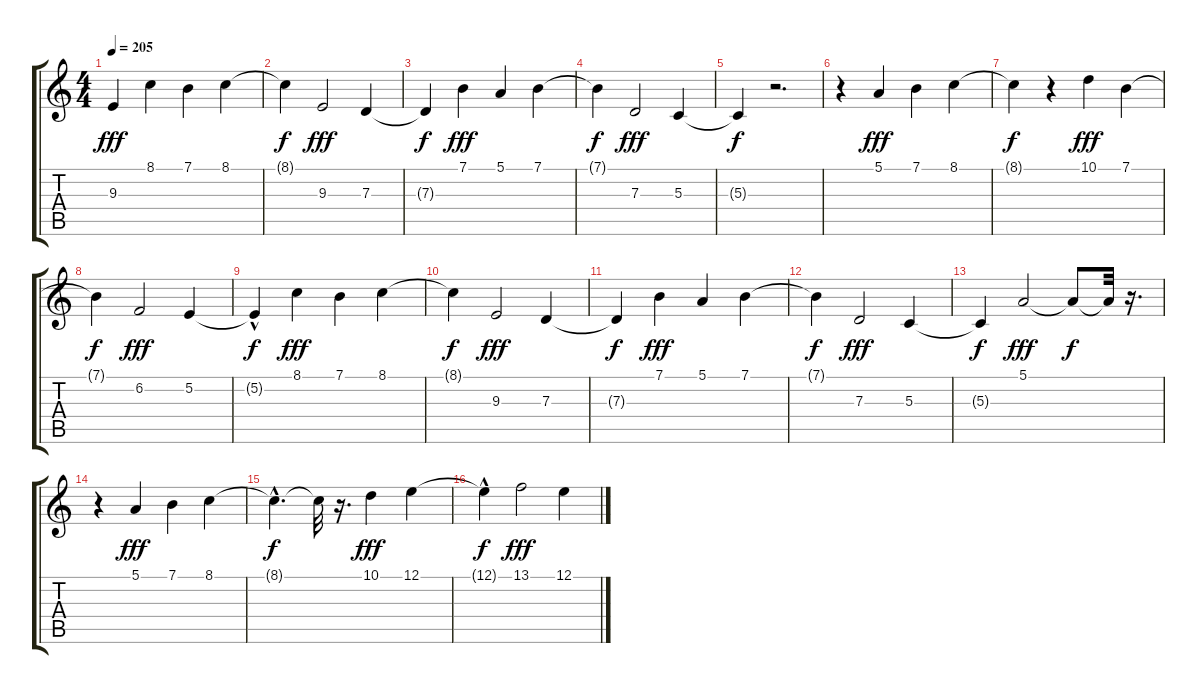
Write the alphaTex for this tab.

\track "" {instrument acousticgrandpiano}
\staff {score tabs}
\tuning (E4 B3 G3 D3 A2 E2) {hide}
\ts (4 4)
\tempo 205
\clef g2
\ks c
9.3.4{dy fff} 8.1.4 7.1.4 8.1.4 |
8.1{t}.4{dy f} 9.3.2{dy fff} 7.3.4 |
7.3{t}.4{dy f} 7.1.4{dy fff} 5.1.4 7.1.4 |
7.1{t}.4{dy f} 7.3.2{dy fff} 5.3.4 |
5.3{t}.4{dy f} r.2{d} |
r.4 5.1.4{dy fff} 7.1.4 8.1.4 |
8.1{t}.4{dy f} r.4 10.1.4{dy fff} 7.1.4 |
7.1{t}.4{dy f} 6.2.2{dy fff} 5.2.4 |
5.2{hac t}.4{dy f} 8.1.4{dy fff} 7.1.4 8.1.4 |
8.1{t}.4{dy f} 9.3.2{dy fff} 7.3.4 |
7.3{t}.4{dy f} 7.1.4{dy fff} 5.1.4 7.1.4 |
7.1{t}.4{dy f} 7.3.2{dy fff} 5.3.4 |
5.3{t}.4{dy f} 5.1.2{dy fff} 5.1{t}.8{dy f} 5.1{t}.32 r.16{d} |
r.4 5.1.4{dy fff} 7.1.4 8.1.4 |
8.1{hac t}.4{d dy f} 8.1{t}.32 r.16{d} 10.1.4{dy fff} 12.1.4 |
12.1{hac t}.4{dy f} 13.1.2{dy fff} 12.1.4
